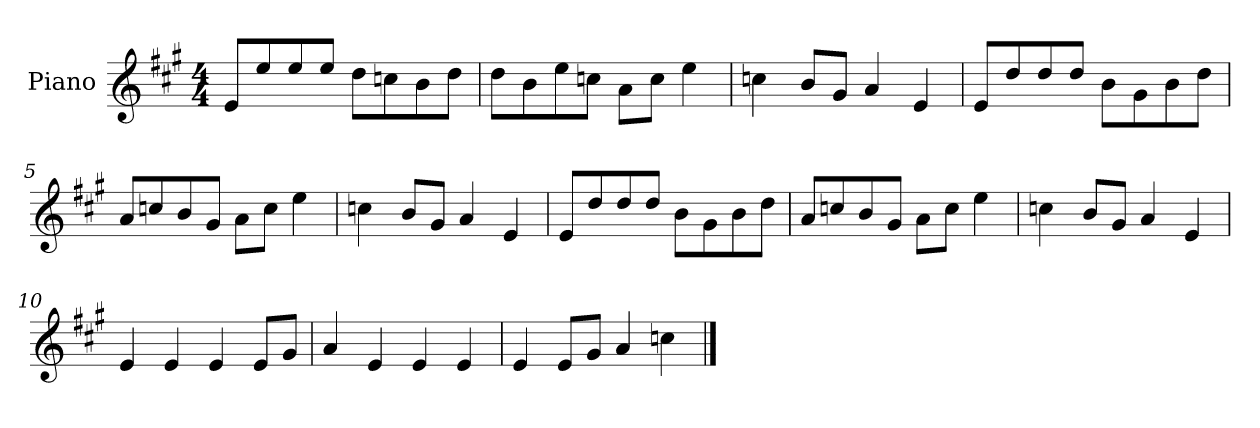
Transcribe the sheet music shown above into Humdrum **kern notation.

**kern
*part1
*staff1
*I"Piano
*I'P-no
*clefG2
*k[f#c#g#]
*M4/4
*MM90
=1
8e/L
8ee/
8ee/
8ee/J
8dd\L
8ccn\
8b\
8dd\J
=2
8dd\L
8b\
8ee\
8ccn\J
8a\L
8cc\J
4ee\
=3
4ccn\
8b/L
8g#/J
4a/
4e/
=4
8e/L
8dd/
8dd/
8dd/J
8b\L
8g#\
8b\
8dd\J
=5
8a/L
8ccn/
8b/
8g#/J
8a\L
8cc\J
4ee\
!!LO:LB:g=z
=6
4ccn\
8b/L
8g#/J
4a/
4e/
=7
8e/L
8dd/
8dd/
8dd/J
8b\L
8g#\
8b\
8dd\J
=8
8a/L
8ccn/
8b/
8g#/J
8a\L
8cc\J
4ee\
=9
4ccn\
8b/L
8g#/J
4a/
4e/
=10
4e/
4e/
4e/
8e/L
8g#/J
=11
4a/
4e/
4e/
4e/
!!LO:LB:g=z
=12
4e/
8e/L
8g#/J
4a/
4ccn\
==
*-
